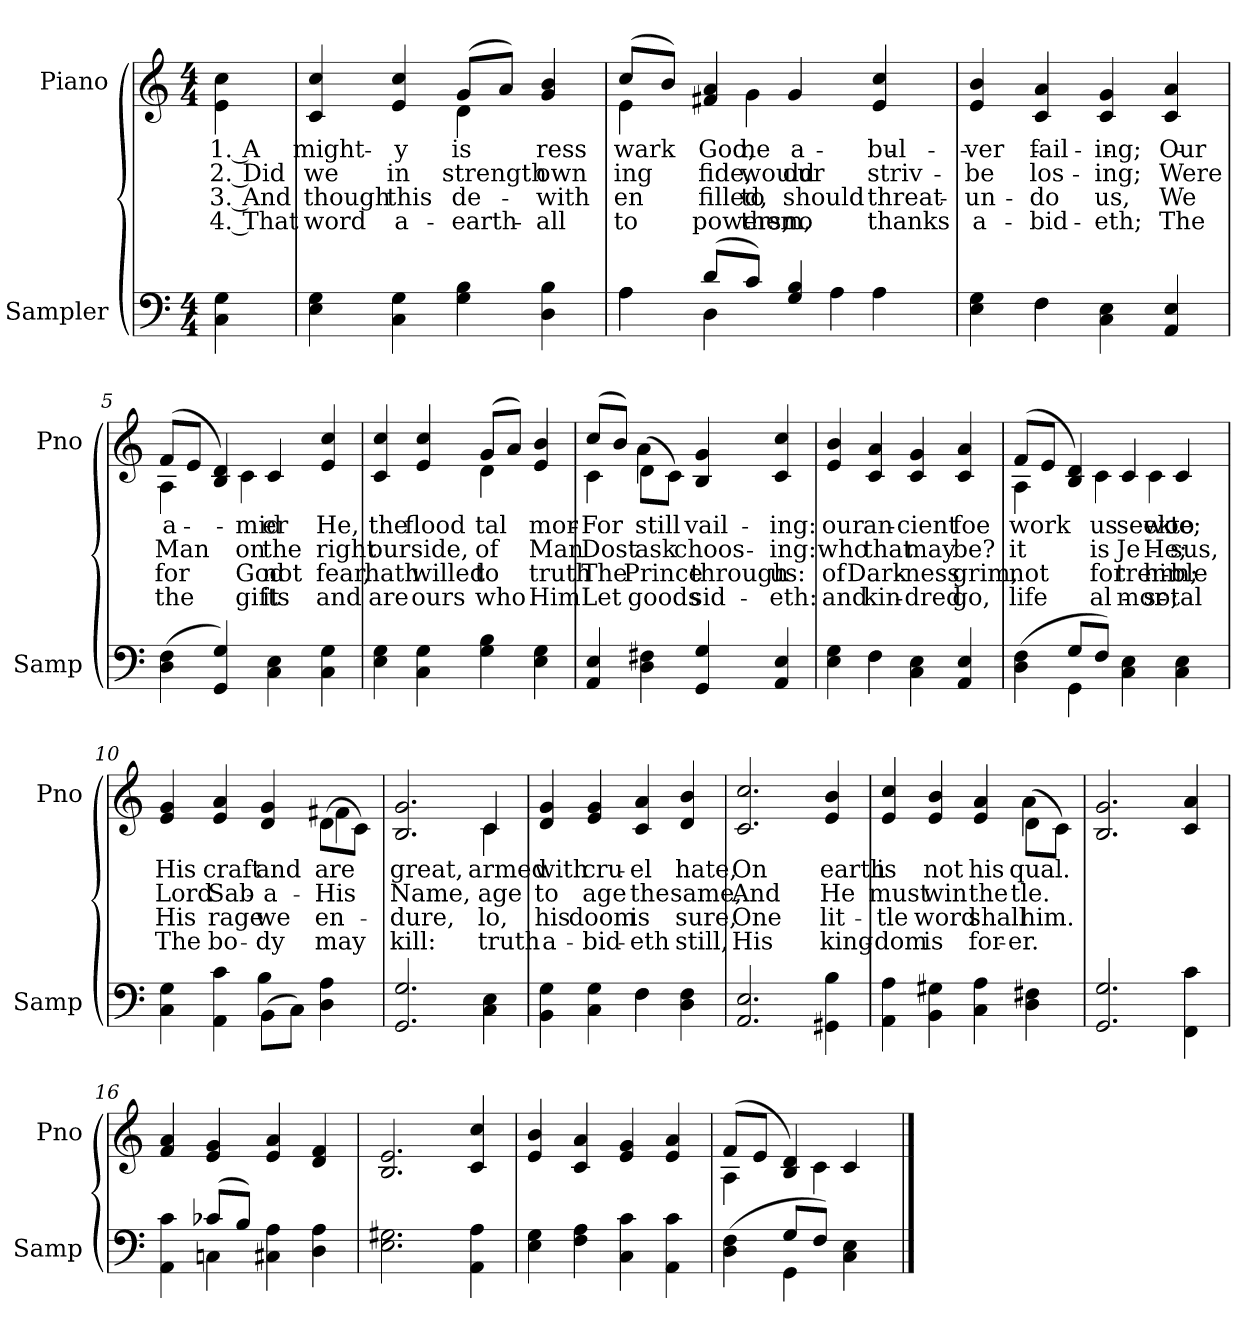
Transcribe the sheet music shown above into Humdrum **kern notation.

**kern	**kern	**text	**text	**text	**text
*part2	*part1	*part1	*part1	*part1	*part1
*staff2	*staff1	*staff1	*staff1	*staff1	*staff1
*I"Sampler	*I"Piano	*	*	*	*
*I'Samp	*I'Pno	*	*	*	*
*clefF4	*clefG2	*	*	*	*
*M4/4	*M4/4	*	*	*	*
=1	=1	=1	=1	=1	=1
4C 4G	4e\ 4cc\	1. A	2. Did	3. And	4. That
=2	=2	=2	=2	=2	=2
*	*^	*	*	*	*
4E 4G	4c 4cc	2ryy	might-	we	though	word
4C 4G	4e 4cc	.	-y	in	this	a-
4G 4B	(8g/L	4d	is	strength	de-	earth-
.	8a/J)	.	.	.	.	.
4D 4B	4g/ 4b/	4ryy	-ress	own	with	all
=3	=3	=3	=3	=3	=3	=3
*^	*	*	*	*	*	*
4A\	4A	(8cc/L	4e	-wark	-ing	-en	to
.	.	8b/J)	.	.	.	.	.
(8d/L	4D	4f#X 4a	8ryy	God,	-fide,	filled,	powers,
8c/J)	.	.	4g	ne-	would	to	them,
4G 4B	8ryy	4g/	.	a	our	should	no
.	4A	.	4.ryy	.	.	.	.
4A\	.	4e 4cc	.	bul-	striv-	threat-	thanks
.	8ryy	.	.	.	.	.	.
*	*	*v	*v	*	*	*	*
=4	=4	=4	=4	=4	=4	=4
4E 4G	4ryy	4e 4b	-ver	be	un-	a-
4F\	4F	4c 4a	fail-	los-	-do	-bid-
4C 4E	2ryy	4c 4g	-ing;	-ing;	us,	-eth;
4AA 4E	.	4c 4a	Our	Were	We	The
*v	*v	*	*	*	*	*
=5	=5	=5	=5	=5	=5
*	*^	*	*	*	*
(4D 4F	(8f/L	4A	a-	Man	for	the
.	8e/J	.	.	.	.	.
4GG 4G)	4B 4d)	8ryy	.	.	.	.
.	.	4c	-mid	on	God	gifts
4C 4E	4c/	.	-er	the	not	-it
.	.	4.ryy	.	.	.	.
4C 4G	4e 4cc	.	He,	right	fear,	and
=6	=6	=6	=6	=6	=6	=6
4E 4G	4c 4cc	2ryy	the	our	hath	are
4C 4G	4e 4cc	.	flood	side,	willed	ours
4G 4B	(8g/L	4d	-tal	of	to	who
.	8a/J)	.	.	.	.	.
4E 4G	4e/ 4b/	4ryy	mor-	Man	truth	Him
=7	=7	=7	=7	=7	=7	=7
4AA 4E	(8cc/L	4c	For	Dost	The	Let
.	8b/J)	.	.	.	.	.
4D 4F#X	(8d\L	4a	still	ask	Prince	goods
.	8c\J)	.	.	.	.	.
4GG 4G	4B 4g	2ryy	-vail-	choos-	through	sid-
4AA 4E	4c 4cc	.	-ing:	-ing:	us:	-eth:
*	*v	*v	*	*	*	*
=8	=8	=8	=8	=8	=8
*^	*	*	*	*	*
4E 4G	4ryy	4e 4b	our	who	of	and
4F\	4F	4c 4a	an-	that	Dark-	kin-
4C 4E	2ryy	4c 4g	-cient	may	-ness	-dred
4AA 4E	.	4c 4a	foe	be?	grim,	go,
=9	=9	=9	=9	=9	=9	=9
*	*	*^	*	*	*	*
(4D 4F	4ryy	(8f/L	4A	work	it	not	life
.	.	8e/J	.	.	.	.	.
8G/L	4GG	4B 4d)	8ryy	.	.	.	.
8F/J)	.	.	4c	us	is	for	al-
4C 4E	2ryy	4c/	.	seek	Je-	trem-	mor-
.	.	.	4c	woe;	He;	him;	-so;
4C 4E	.	4c/	.	to	-sus,	-ble	-tal
.	.	.	8ryy	.	.	.	.
=10	=10	=10	=10	=10	=10	=10	=10
4C 4G	2ryy	4e 4g	2.ryy	His	Lord	His	The
4AA 4c	.	4e 4a	.	craft	Sab-	rage	bo-
(8BB\L	4B	4d 4g	.	and	-a-	we	-dy
8C\J)	.	.	.	.	.	.	.
4D 4A	4ryy	(8d\L	4f#X	are	His	en-	may
.	.	8c\J)	.	.	.	.	.
*v	*v	*	*	*	*	*	*
=11	=11	=11	=11	=11	=11	=11
2.GG 2.G	2.B/ 2.g/	2.ryy	great,	Name,	-dure,	kill:
4C 4E	4c/	4c	armed	age	lo,	truth
*	*v	*v	*	*	*	*
=12	=12	=12	=12	=12	=12
*^	*	*	*	*	*
4BB 4G	2ryy	4d 4g	with	to	his	a-
4C 4G	.	4e 4g	cru-	age	doom	-bid-
4F\	4F	4c 4a	-el	the	is	-eth
4D 4F	4ryy	4d 4b	hate,	same,	sure,	still,
*v	*v	*	*	*	*	*
=13	=13	=13	=13	=13	=13
2.AA/ 2.E/	2.c 2.cc	On	And	One	His
4GG#X\ 4B\	4e 4b	earth	He	lit-	king-
=14	=14	=14	=14	=14	=14
*	*^	*	*	*	*
4AA\ 4A\	4e 4cc	2.ryy	is	must	-tle	-dom
4BB\ 4G#X\	4e 4b	.	not	win	word	is
4C\ 4A\	4e 4a	.	his	the	shall	for-
4D\ 4F#X\	(8d\L	4a	-qual.	-tle.	him.	-er.
.	8c\J)	.	.	.	.	.
*	*v	*v	*	*	*	*
=15	=15	=15	=15	=15	=15
2.GG 2.G	2.B 2.g	.	.	.	.
4FF 4c	4c 4a	.	.	.	.
=16	=16	=16	=16	=16	=16
*^	*	*	*	*	*
4AA 4c	4ryy	4f 4a	.	.	.	.
(8c-X/L	4Cn	4e 4g	.	.	.	.
8B/J)	.	.	.	.	.	.
4C#X\ 4A\	2ryy	4e 4a	.	.	.	.
4D 4A	.	4d 4f	.	.	.	.
*v	*v	*	*	*	*	*
=17	=17	=17	=17	=17	=17
2.E 2.G#X	2.B 2.e	.	.	.	.
4AA 4A	4c 4cc	.	.	.	.
=18	=18	=18	=18	=18	=18
4E 4G	4e 4b	.	.	.	.
4F 4A	4c 4a	.	.	.	.
4C 4c	4e 4g	.	.	.	.
4AA 4c	4e 4a	.	.	.	.
=19	=19	=19	=19	=19	=19
*^	*^	*	*	*	*
(4D 4F	4ryy	(8f/L	4A	.	.	.	.
.	.	8e/J	.	.	.	.	.
8G/L	4GG	4B 4d)	8ryy	.	.	.	.
8F/J)	.	.	4c	.	.	.	.
4C\ 4E\	4ryy	4c/	.	.	.	.	.
.	.	.	8ryy	.	.	.	.
*v	*v	*	*	*	*	*	*
*	*v	*v	*	*	*	*
==	==	==	==	==	==
*-	*-	*-	*-	*-	*-
